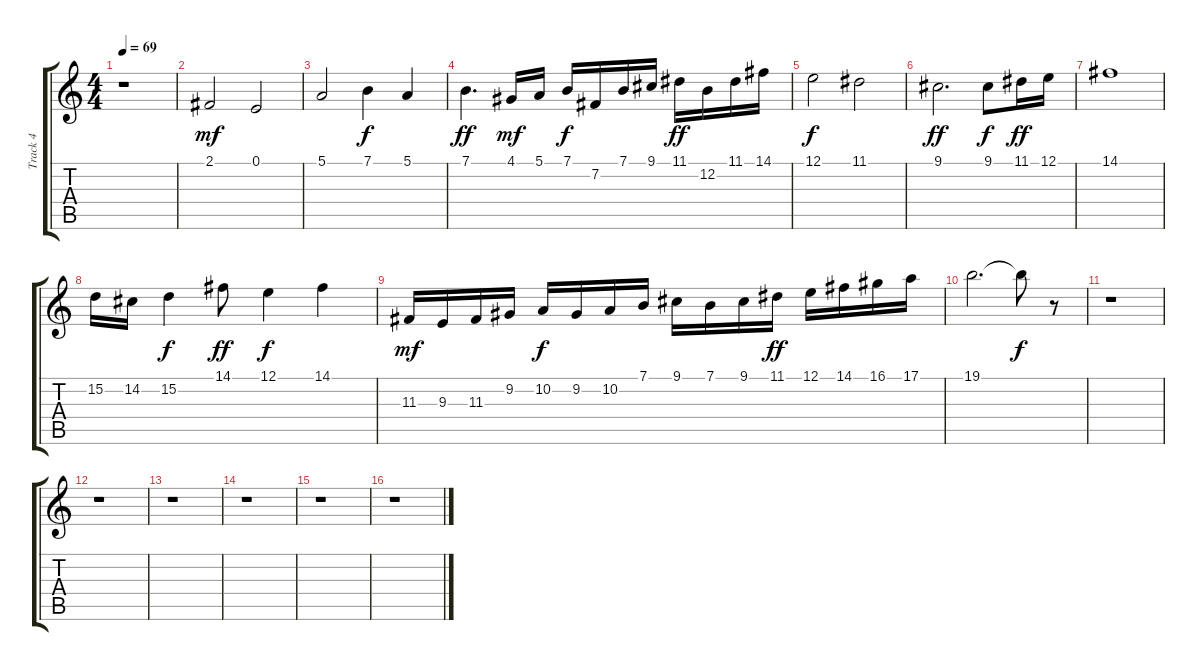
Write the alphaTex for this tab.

\track ("Track 4" "Track 4") {instrument stringensemble1}
\staff {score tabs}
\tuning (E4 B3 G3 D3 A2 E2) {hide}
\ts (4 4)
\tempo 69
\clef g2
\ks c
r.1{dy ff} |
2.1.2{dy mf} 0.1.2 |
5.1.2 7.1.4{dy f} 5.1.4 |
7.1.4{d dy ff} 4.1.16{dy mf} 5.1.16 7.1.16{dy f} 7.2.16 7.1.16 9.1.16 11.1.16{dy ff} 12.2.16 11.1.16 14.1.16 |
12.1.2{dy f} 11.1.2 |
9.1.2{d dy ff} 9.1.8{dy f} 11.1.16{dy ff} 12.1.16 |
14.1.1 |
15.2.16 14.2.16 15.2.4{dy f} 14.1.8{dy ff} 12.1.4{dy f} 14.1.4 |
11.3.16{dy mf} 9.3.16 11.3.16 9.2.16 10.2.16{dy f} 9.2.16 10.2.16 7.1.16 9.1.16 7.1.16 9.1.16 11.1.16{dy ff} 12.1.16 14.1.16 16.1.16 17.1.16 |
19.1.2{d} 19.1{t}.8{dy f} r.8 |
r.1 |
r.1 |
r.1 |
r.1 |
r.1 |
r.1
